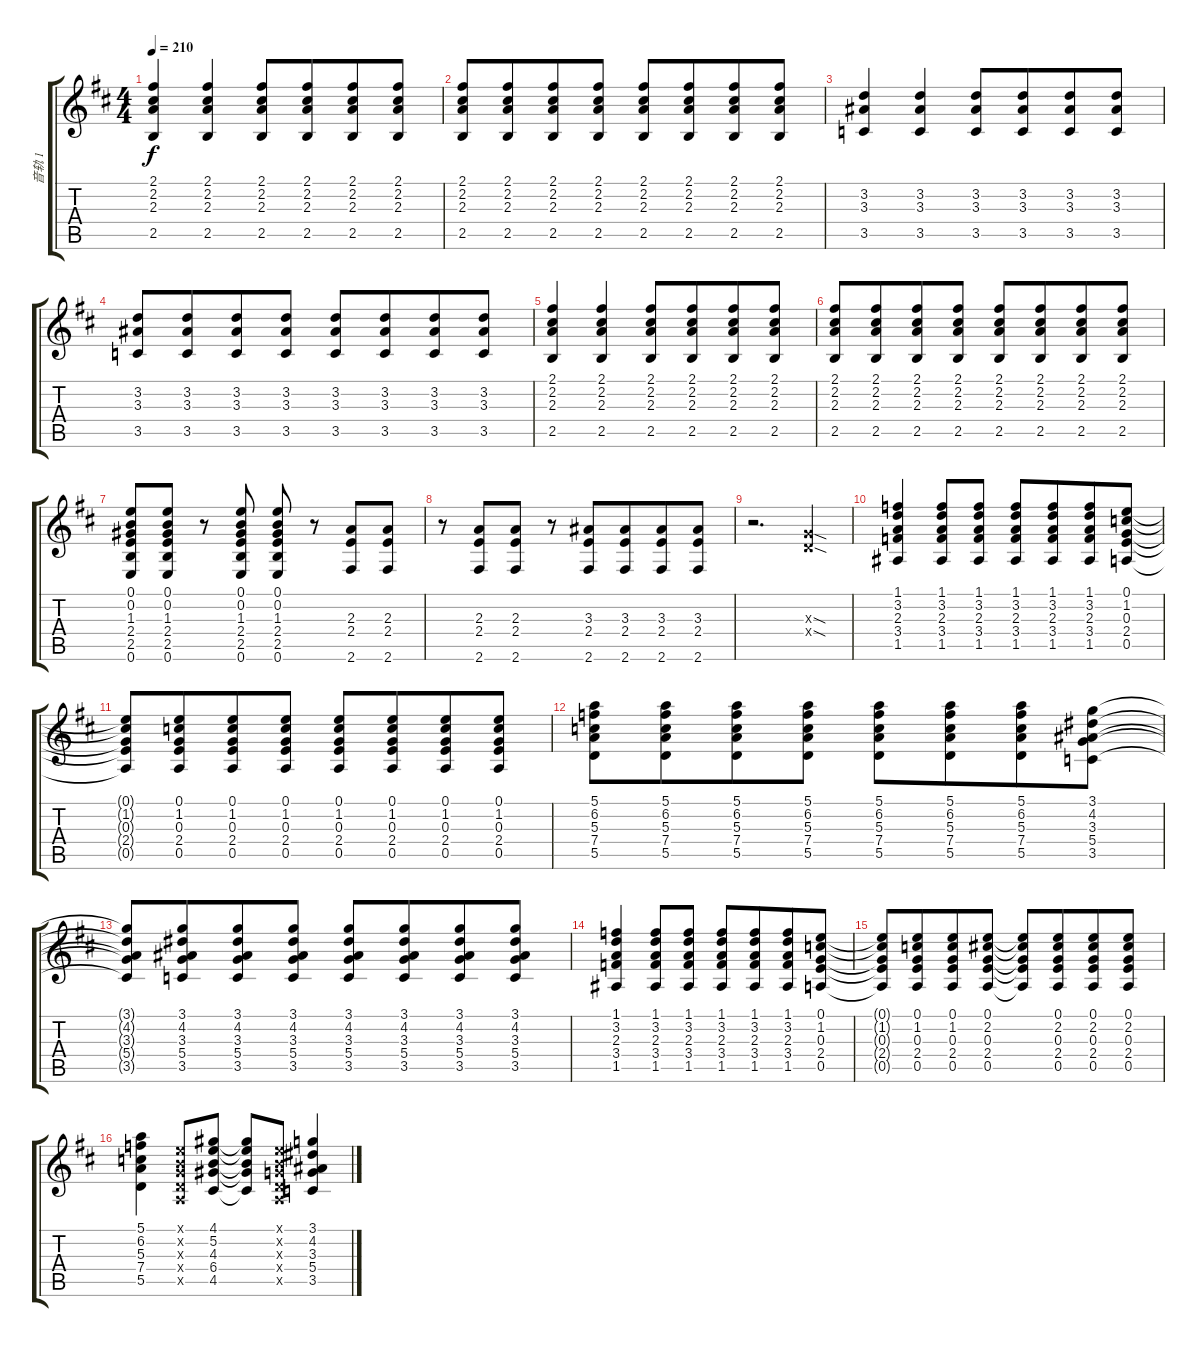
\track ("音轨 1" "音轨 1") {instrument electricguitarjazz}
\staff {score tabs}
\tuning (E4 B3 G3 D3 A2 E2) {hide}
\ts (4 4)
\tempo 210
\clef g2
\ks d
(2.1 2.2 2.3 2.5).4{dy f} (2.1 2.2 2.3 2.5).4 (2.1 2.2 2.3 2.5).8 (2.1 2.2 2.3 2.5).8{beam merge} (2.1 2.2 2.3 2.5).8 (2.1 2.2 2.3 2.5).8 |
(2.1 2.2 2.3 2.5).8 (2.1 2.2 2.3 2.5).8{beam merge} (2.1 2.2 2.3 2.5).8 (2.1 2.2 2.3 2.5).8 (2.1 2.2 2.3 2.5).8 (2.1 2.2 2.3 2.5).8{beam merge} (2.1 2.2 2.3 2.5).8 (2.1 2.2 2.3 2.5).8 |
(3.2 3.3 3.5).4 (3.2 3.3 3.5).4 (3.2 3.3 3.5).8 (3.2 3.3 3.5).8{beam merge} (3.2 3.3 3.5).8 (3.2 3.3 3.5).8 |
(3.2 3.3 3.5).8 (3.2 3.3 3.5).8{beam merge} (3.2 3.3 3.5).8 (3.2 3.3 3.5).8 (3.2 3.3 3.5).8 (3.2 3.3 3.5).8{beam merge} (3.2 3.3 3.5).8 (3.2 3.3 3.5).8 |
(2.1 2.2 2.3 2.5).4 (2.1 2.2 2.3 2.5).4 (2.1 2.2 2.3 2.5).8 (2.1 2.2 2.3 2.5).8{beam merge} (2.1 2.2 2.3 2.5).8 (2.1 2.2 2.3 2.5).8 |
(2.1 2.2 2.3 2.5).8 (2.1 2.2 2.3 2.5).8{beam merge} (2.1 2.2 2.3 2.5).8 (2.1 2.2 2.3 2.5).8 (2.1 2.2 2.3 2.5).8 (2.1 2.2 2.3 2.5).8{beam merge} (2.1 2.2 2.3 2.5).8 (2.1 2.2 2.3 2.5).8 |
(0.1 0.2 1.3 2.4 2.5 0.6).8 (0.1 0.2 1.3 2.4 2.5 0.6).8 r.8 (0.1 0.2 1.3 2.4 2.5 0.6).8 (0.1 0.2 1.3 2.4 2.5 0.6).8 r.8 (2.3 2.4 2.6).8 (2.3 2.4 2.6).8 |
r.8 (2.3 2.4 2.6).8{beam merge} (2.3 2.4 2.6).8 r.8 (3.3 2.4 2.6).8 (3.3 2.4 2.6).8{beam merge} (3.3 2.4 2.6).8 (3.3 2.4 2.6).8 |
r.2{d} (0.3{sod x} 0.4{sod x}).4 |
(1.1 3.2 2.3 3.4 1.5).4 (1.1 3.2 2.3 3.4 1.5).8 (1.1 3.2 2.3 3.4 1.5).8 (1.1 3.2 2.3 3.4 1.5).8 (1.1 3.2 2.3 3.4 1.5).8{beam merge} (1.1 3.2 2.3 3.4 1.5).8 (0.1 1.2 0.3 2.4 0.5).8 |
(0.1{t} 1.2{t} 0.3{t} 2.4{t} 0.5{t}).8 (0.1 1.2 0.3 2.4 0.5).8{beam merge} (0.1 1.2 0.3 2.4 0.5).8 (0.1 1.2 0.3 2.4 0.5).8 (0.1 1.2 0.3 2.4 0.5).8 (0.1 1.2 0.3 2.4 0.5).8{beam merge} (0.1 1.2 0.3 2.4 0.5).8 (0.1 1.2 0.3 2.4 0.5).8 |
(5.1 6.2 5.3 7.4 5.5).8 (5.1 6.2 5.3 7.4 5.5).8{beam merge} (5.1 6.2 5.3 7.4 5.5).8 (5.1 6.2 5.3 7.4 5.5).8 (5.1 6.2 5.3 7.4 5.5).8 (5.1 6.2 5.3 7.4 5.5).8{beam merge} (5.1 6.2 5.3 7.4 5.5).8 (3.1 4.2 3.3 5.4 3.5).8 |
(3.1{t} 4.2{t} 3.3{t} 5.4{t} 3.5{t}).8 (3.1 4.2 3.3 5.4 3.5).8{beam merge} (3.1 4.2 3.3 5.4 3.5).8 (3.1 4.2 3.3 5.4 3.5).8{beam split} (3.1 4.2 3.3 5.4 3.5).8 (3.1 4.2 3.3 5.4 3.5).8{beam merge} (3.1 4.2 3.3 5.4 3.5).8 (3.1 4.2 3.3 5.4 3.5).8 |
(1.1 3.2 2.3 3.4 1.5).4 (1.1 3.2 2.3 3.4 1.5).8 (1.1 3.2 2.3 3.4 1.5).8 (1.1 3.2 2.3 3.4 1.5).8 (1.1 3.2 2.3 3.4 1.5).8{beam merge} (1.1 3.2 2.3 3.4 1.5).8 (0.1 1.2 0.3 2.4 0.5).8 |
(0.1{t} 1.2{t} 0.3{t} 2.4{t} 0.5{t}).8 (0.1 1.2 0.3 2.4 0.5).8{beam merge} (0.1 1.2 0.3 2.4 0.5).8 (0.1 2.2 0.3 2.4 0.5).8 (0.1{t} 2.2{t} 0.3{t} 2.4{t} 0.5{t}).8 (0.1 2.2 0.3 2.4 0.5).8{beam merge} (0.1 2.2 0.3 2.4 0.5).8 (0.1 2.2 0.3 2.4 0.5).8 |
(5.1 6.2 5.3 7.4 5.5).4 (0.1{x} 0.2{x} 0.3{x} 0.4{x} 0.5{x}).8 (4.1 5.2 4.3 6.4 4.5).8 (4.1{t} 5.2{t} 4.3{t} 6.4{t} 4.5{t}).8 (0.1{x} 0.2{x} 0.3{x} 0.4{x} 0.5{x}).8 (3.1 4.2 3.3 5.4 3.5).4
